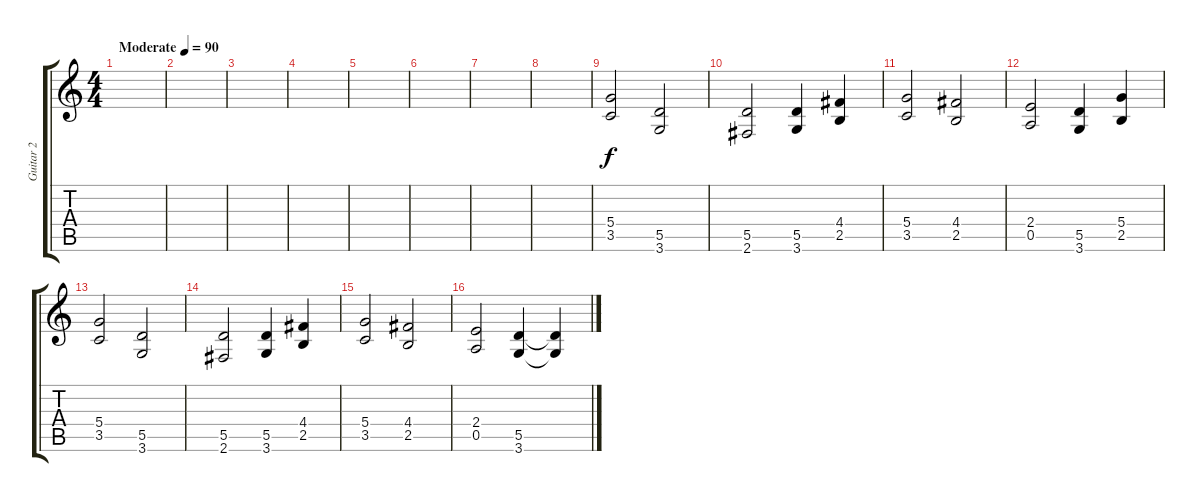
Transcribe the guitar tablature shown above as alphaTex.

\track ("Guitar 2" "Guitar 2") {instrument distortionguitar}
\staff {score tabs}
\tuning (E4 B3 G3 D3 A2 E2) {hide}
\ts (4 4)
\tempo (90 "Moderate")
\clef g2
\ks c
|
|
|
|
|
|
|
|
(5.4 3.5).2{instrument distortionguitar} (5.5 3.6).2 |
(5.5 2.6).2 (5.5 3.6).4 (4.4 2.5).4 |
(5.4 3.5).2 (4.4 2.5).2 |
(2.4 0.5).2 (5.5 3.6).4 (5.4 2.5).4 |
(5.4 3.5).2 (5.5 3.6).2 |
(5.5 2.6).2 (5.5 3.6).4 (4.4 2.5).4 |
(5.4 3.5).2 (4.4 2.5).2 |
(2.4 0.5).2 (5.5 3.6).4 (5.5{t} 3.6{t}).4
